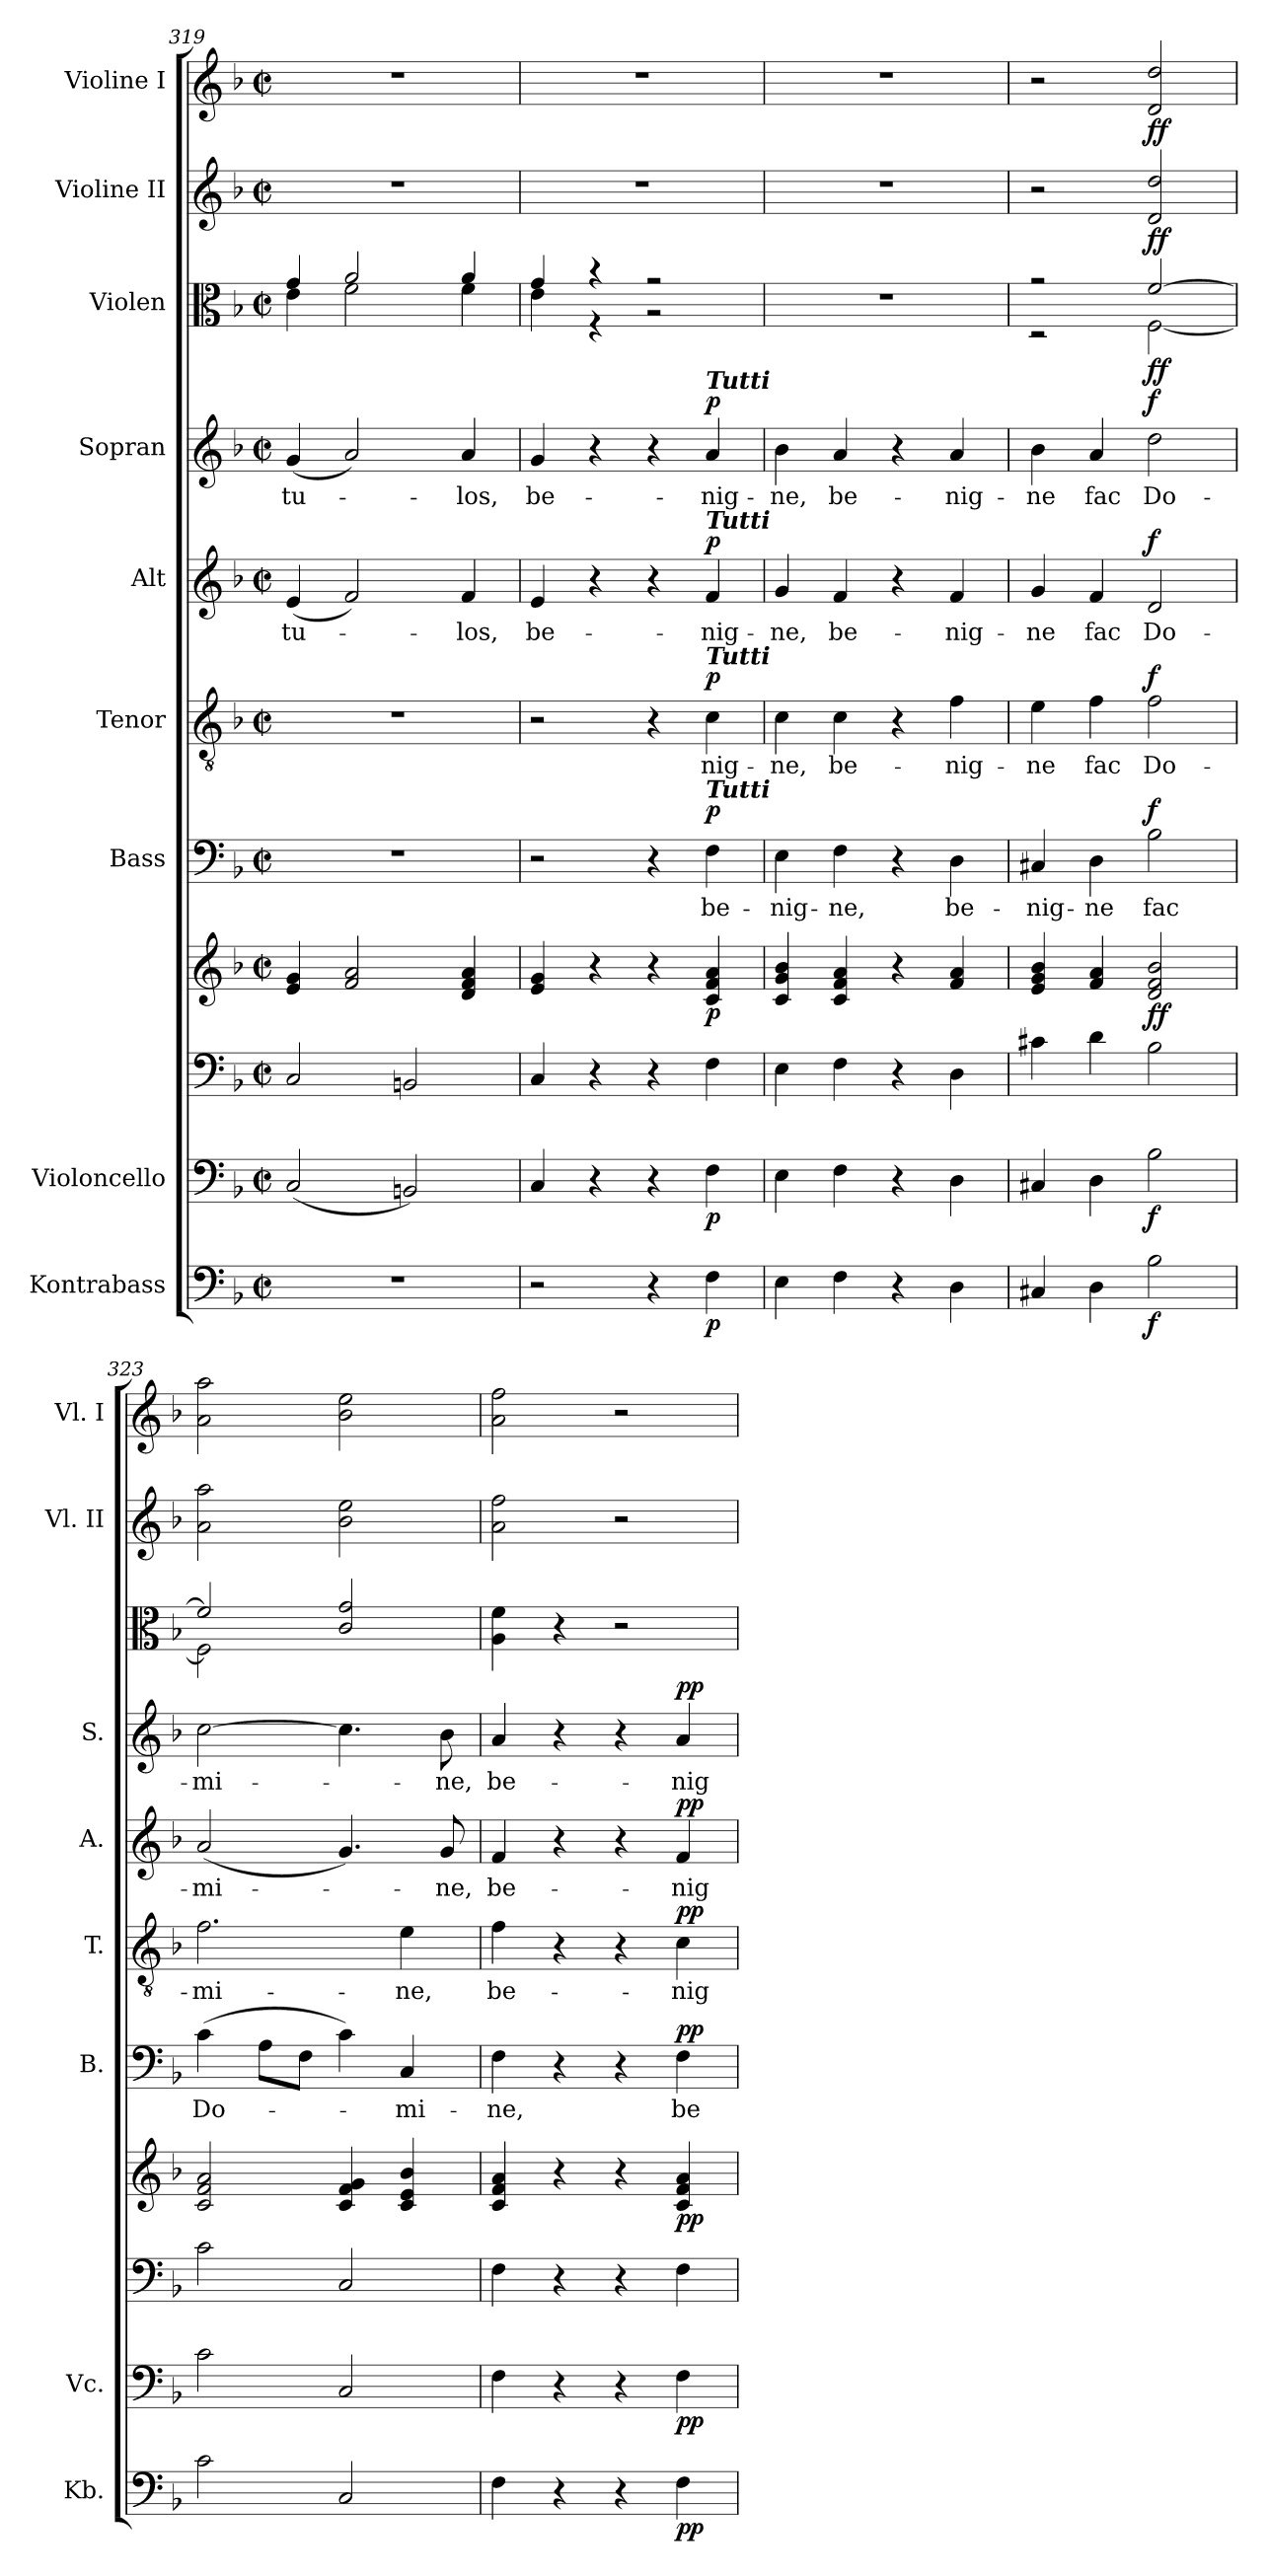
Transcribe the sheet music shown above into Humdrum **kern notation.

**kern	**dynam	**kern	**dynam	**kern	**kern	**dynam	**kern	**text	**dynam	**kern	**text	**dynam	**kern	**text	**dynam	**kern	**text	**dynam	**kern	**dynam	**kern	**dynam	**kern	**dynam
*part10	*part10	*part9	*part9	*part8	*part8	*part8	*part7	*part7	*part7	*part6	*part6	*part6	*part5	*part5	*part5	*part4	*part4	*part4	*part3	*part3	*part2	*part2	*part1	*part1
*staff11	*staff11	*staff10	*staff10	*staff9	*staff8	*staff8/9	*staff7	*staff7	*staff7	*staff6	*staff6	*staff6	*staff5	*staff5	*staff5	*staff4	*staff4	*staff4	*staff3	*staff3	*staff2	*staff2	*staff1	*staff1
*I"Kontrabass	*	*I"Violoncello	*	*	*	*	*I"Bass	*	*	*I"Tenor	*	*	*I"Alt	*	*	*I"Sopran	*	*	*I"Violen	*	*I"Violine II	*	*I"Violine I	*
*I'Kb.	*	*I'Vc.	*	*	*	*	*I'B.	*	*	*I'T.	*	*	*I'A.	*	*	*I'S.	*	*	*	*	*I'Vl. II	*	*I'Vl. I	*
*clefF4	*	*clefF4	*	*clefF4	*clefG2	*	*clefF4	*	*	*clefGv2	*	*	*clefG2	*	*	*clefG2	*	*	*clefC3	*	*clefG2	*	*clefG2	*
*ITrd7c12	*	*	*	*	*	*	*	*	*	*	*	*	*	*	*	*	*	*	*	*	*	*	*	*
*k[b-]	*	*k[b-]	*	*k[b-]	*k[b-]	*	*k[b-]	*	*	*k[b-]	*	*	*k[b-]	*	*	*k[b-]	*	*	*k[b-]	*	*k[b-]	*	*k[b-]	*
*F:	*	*F:	*	*F:	*F:	*	*F:	*	*	*F:	*	*	*F:	*	*	*F:	*	*	*F:	*	*F:	*	*F:	*
*M2/2	*	*M2/2	*	*M2/2	*M2/2	*	*M2/2	*	*	*M2/2	*	*	*M2/2	*	*	*M2/2	*	*	*M2/2	*	*M2/2	*	*M2/2	*
*met(c|)	*	*met(c|)	*	*met(c|)	*met(c|)	*	*met(c|)	*	*	*met(c|)	*	*	*met(c|)	*	*	*met(c|)	*	*	*met(c|)	*	*met(c|)	*	*met(c|)	*
=319	=319	=319	=319	=319	=319	=319	=319	=319	=319	=319	=319	=319	=319	=319	=319	=319	=319	=319	=319	=319	=319	=319	=319	=319
!	!	!	!	!	!	!	!	!	!	!	!	!	!	!LO:LY:b	!	!	!LO:LY:b	!	!	!	!	!	!	!
*	*	*	*	*	*	*	*	*	*	*	*	*	*	*	*	*	*	*	*^	*	*	*	*	*
1r	.	(<2C/	.	2C/	4e/ 4g/	.	1r	.	.	1r	.	.	(<4e/	-tu-	.	(<4g/	-tu-	.	4g/	4e\	.	1r	.	1r	.
.	.	.	.	.	2f/ 2a/	.	.	.	.	.	.	.	2f/)	.	.	2a/)	.	.	2a/	2f\	.	.	.	.	.
.	.	2BBn/)	.	2BBn/	.	.	.	.	.	.	.	.	.	.	.	.	.	.	.	.	.	.	.	.	.
!	!	!	!	!	!	!	!	!	!	!	!	!	!	!LO:LY:b	!	!	!LO:LY:b	!	!	!	!	!	!	!	!
.	.	.	.	.	4d/ 4f/ 4a/	.	.	.	.	.	.	.	4f/	-los,	.	4a/	-los,	.	4a/	4f\	.	.	.	.	.
=320	=320	=320	=320	=320	=320	=320	=320	=320	=320	=320	=320	=320	=320	=320	=320	=320	=320	=320	=320	=320	=320	=320	=320	=320	=320
!	!	!	!	!	!	!	!	!	!	!	!	!	!	!LO:LY:b	!	!	!LO:LY:b	!	!	!	!	!	!	!	!
2r	.	4C/	.	4C/	4e/ 4g/	.	2r	.	.	2r	.	.	4e/	be-	.	4g/	be-	.	4g/	4e\	.	1r	.	1r	.
.	.	4r	.	4r	4r	.	.	.	.	.	.	.	4r	.	.	4r	.	.	4r	4r	.	.	.	.	.
4r	.	4r	.	4r	4r	.	4r	.	.	4r	.	.	4r	.	.	4r	.	.	2r	2r	.	.	.	.	.
!	!	!	!	!	!	!	!	!	!	!	!	!	!	!	!	!LO:TX:a:Bi:t=Tutti	!	!	!	!	!	!	!	!	!
!	!	!	!	!	!	!	!	!	!	!	!	!	!LO:TX:a:Bi:t=Tutti	!	!	!	!	!	!	!	!	!	!	!	!
!	!	!	!	!	!	!	!	!	!	!LO:TX:a:Bi:t=Tutti	!	!	!	!	!	!	!	!	!	!	!	!	!	!	!
!	!	!	!	!	!	!	!LO:TX:a:Bi:t=Tutti	!	!	!	!	!	!	!	!	!	!	!	!	!	!	!	!	!	!
!	!LO:DY:b	!	!LO:DY:b	!	!	!LO:DY:b	!	!LO:LY:b	!LO:DY:a	!	!LO:LY:b	!LO:DY:a	!	!LO:LY:b	!LO:DY:a	!	!LO:LY:b	!LO:DY:a	!	!	!	!	!	!	!
4FF\	p	4F\	p	4F\	4c/ 4f/ 4a/	p	4F\	be-	p	4c\	-nig-	p	4f/	-nig-	p	4a/	-nig-	p	.	.	.	.	.	.	.
*	*	*	*	*	*	*	*	*	*	*	*	*	*	*	*	*	*	*	*v	*v	*	*	*	*	*
=321	=321	=321	=321	=321	=321	=321	=321	=321	=321	=321	=321	=321	=321	=321	=321	=321	=321	=321	=321	=321	=321	=321	=321	=321
!	!	!	!	!	!	!	!	!LO:LY:b	!	!	!LO:LY:b	!	!	!LO:LY:b	!	!	!LO:LY:b	!	!	!	!	!	!	!
4EE\	.	4E\	.	4E\	4c/ 4g/ 4b-/	.	4E\	-nig-	.	4c\	-ne,	.	4g/	-ne,	.	4b-\	-ne,	.	1r	.	1r	.	1r	.
!	!	!	!	!	!	!	!	!LO:LY:b	!	!	!LO:LY:b	!	!	!LO:LY:b	!	!	!LO:LY:b	!	!	!	!	!	!	!
4FF\	.	4F\	.	4F\	4c/ 4f/ 4a/	.	4F\	-ne,	.	4c\	be-	.	4f/	be-	.	4a/	be-	.	.	.	.	.	.	.
4r	.	4r	.	4r	4r	.	4r	.	.	4r	.	.	4r	.	.	4r	.	.	.	.	.	.	.	.
!	!	!	!	!	!	!	!	!LO:LY:b	!	!	!LO:LY:b	!	!	!LO:LY:b	!	!	!LO:LY:b	!	!	!	!	!	!	!
4DD\	.	4D\	.	4D\	4f/ 4a/	.	4D\	be-	.	4f\	-nig-	.	4f/	-nig-	.	4a/	-nig-	.	.	.	.	.	.	.
=322	=322	=322	=322	=322	=322	=322	=322	=322	=322	=322	=322	=322	=322	=322	=322	=322	=322	=322	=322	=322	=322	=322	=322	=322
!	!	!	!	!	!	!	!	!LO:LY:b	!	!	!LO:LY:b	!	!	!LO:LY:b	!	!	!LO:LY:b	!	!	!	!	!	!	!
*	*	*	*	*	*	*	*	*	*	*	*	*	*	*	*	*	*	*	*^	*	*	*	*	*
4CC#X/	.	4C#X/	.	4c#X\	4e/ 4g/ 4b-/	.	4C#X/	-nig-	.	4e\	-ne	.	4g/	-ne	.	4b-\	-ne	.	2r	2r	.	2r	.	2r	.
!	!	!	!	!	!	!	!	!LO:LY:b	!	!	!LO:LY:b	!	!	!LO:LY:b	!	!	!LO:LY:b	!	!	!	!	!	!	!	!
4DD\	.	4D\	.	4d\	4f/ 4a/	.	4D\	-ne	.	4f\	fac	.	4f/	fac	.	4a/	fac	.	.	.	.	.	.	.	.
!	!LO:DY:b	!	!LO:DY:b	!	!	!LO:DY:b	!	!LO:LY:b	!LO:DY:a	!	!LO:LY:b	!LO:DY:a	!	!LO:LY:b	!LO:DY:a	!	!LO:LY:b	!LO:DY:a	!	!	!LO:DY:b	!	!LO:DY:b	!	!LO:DY:b
2BB-\	f	2B-\	f	2B-\	2d/ 2f/ 2b-/	ff	2B-\	fac	f	2f\	Do-	f	2d/	Do-	f	2dd\	Do-	f	[>2f/	[<2F\	ff	2d/ 2dd/	ff	2d/ 2dd/	ff
!!LO:PB:g=z
=323	=323	=323	=323	=323	=323	=323	=323	=323	=323	=323	=323	=323	=323	=323	=323	=323	=323	=323	=323	=323	=323	=323	=323	=323	=323
!	!	!	!	!	!	!	!	!LO:LY:b	!	!	!LO:LY:b	!	!	!LO:LY:b	!	!	!LO:LY:b	!	!	!	!	!	!	!	!
2C\	.	2c\	.	2c\	2c/ 2f/ 2a/	.	(>4c\	Do-	.	2.f\	-mi-	.	(<2a/	-mi-	.	[2cc\	-mi-	.	2f/]	2F\]	.	2a\ 2aa\	.	2a\ 2aa\	.
.	.	.	.	.	.	.	8A\L	.	.	.	.	.	.	.	.	.	.	.	.	.	.	.	.	.	.
.	.	.	.	.	.	.	8F\J	.	.	.	.	.	.	.	.	.	.	.	.	.	.	.	.	.	.
2CC/	.	2C/	.	2C/	4c/ 4f/ 4g/	.	4c\)	.	.	.	.	.	4.g/)	.	.	4.cc\]	.	.	2c/ 2g/	2ryy	.	2b-\ 2ee\	.	2b-\ 2ee\	.
!	!	!	!	!	!	!	!	!LO:LY:b	!	!	!LO:LY:b	!	!	!	!	!	!	!	!	!	!	!	!	!	!
.	.	.	.	.	4c/ 4e/ 4b-/	.	4C/	-mi-	.	4e\	-ne,	.	.	.	.	.	.	.	.	.	.	.	.	.	.
!	!	!	!	!	!	!	!	!	!	!	!	!	!	!LO:LY:b	!	!	!LO:LY:b	!	!	!	!	!	!	!	!
.	.	.	.	.	.	.	.	.	.	.	.	.	8g/	-ne,	.	8b-\	-ne,	.	.	.	.	.	.	.	.
*	*	*	*	*	*	*	*	*	*	*	*	*	*	*	*	*	*	*	*v	*v	*	*	*	*	*
=324	=324	=324	=324	=324	=324	=324	=324	=324	=324	=324	=324	=324	=324	=324	=324	=324	=324	=324	=324	=324	=324	=324	=324	=324
!	!	!	!	!	!	!	!	!LO:LY:b	!	!	!LO:LY:b	!	!	!LO:LY:b	!	!	!LO:LY:b	!	!	!	!	!	!	!
4FF\	.	4F\	.	4F\	4c/ 4f/ 4a/	.	4F\	-ne,	.	4f\	be-	.	4f/	be-	.	4a/	be-	.	4A\ 4f\	.	2a\ 2ff\	.	2a\ 2ff\	.
4r	.	4r	.	4r	4r	.	4r	.	.	4r	.	.	4r	.	.	4r	.	.	4r	.	.	.	.	.
4r	.	4r	.	4r	4r	.	4r	.	.	4r	.	.	4r	.	.	4r	.	.	2r	.	2r	.	2r	.
!	!LO:DY:b	!	!LO:DY:b	!	!	!LO:DY:b	!	!LO:LY:b	!LO:DY:a	!	!LO:LY:b	!LO:DY:a	!	!LO:LY:b	!LO:DY:a	!	!LO:LY:b	!LO:DY:a	!	!	!	!	!	!
4FF\	pp	4F\	pp	4F\	4c/ 4f/ 4a/	pp	4F\	be-	pp	4c\	-nig-	pp	4f/	-nig-	pp	4a/	-nig-	pp	.	.	.	.	.	.
=	=	=	=	=	=	=	=	=	=	=	=	=	=	=	=	=	=	=	=	=	=	=	=	=
*-	*-	*-	*-	*-	*-	*-	*-	*-	*-	*-	*-	*-	*-	*-	*-	*-	*-	*-	*-	*-	*-	*-	*-	*-
